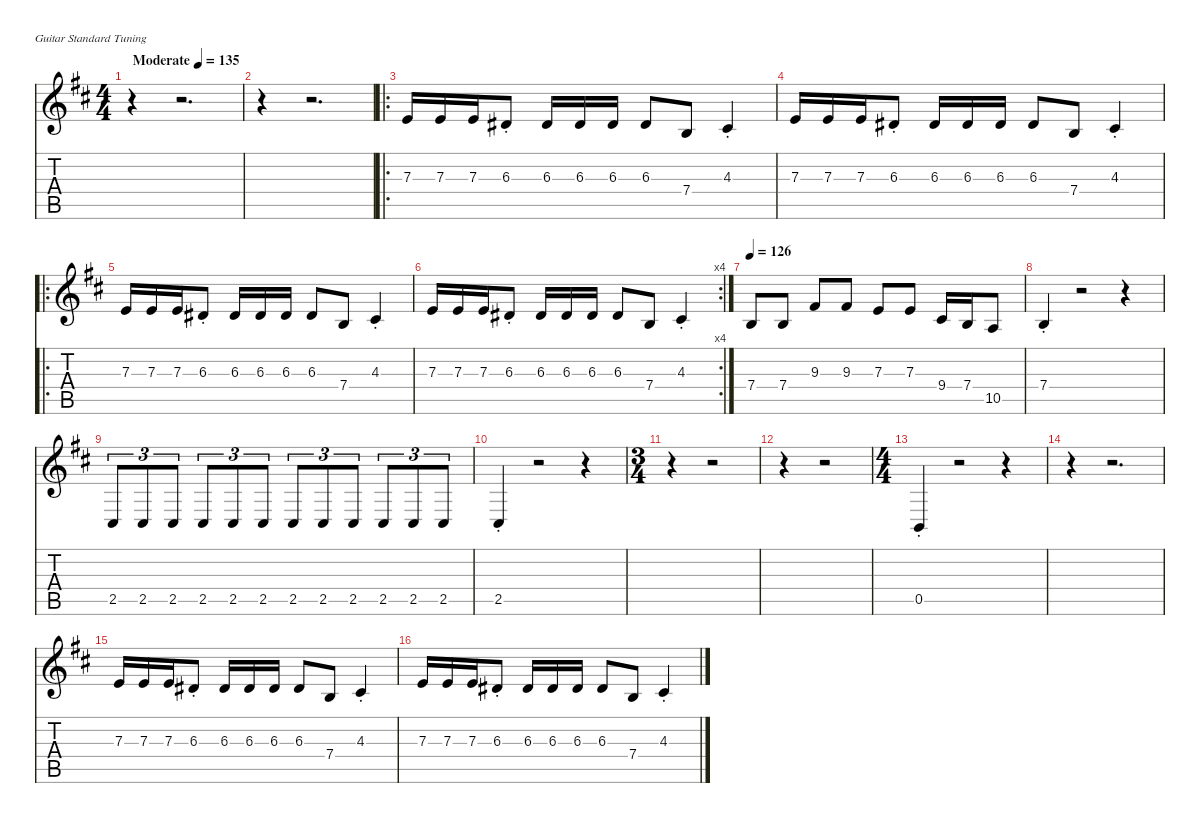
\defaultSystemsLayout 4
\hideDynamics
\bracketExtendMode nobrackets
\singleTrackTrackNamePolicy hidden
\multiTrackTrackNamePolicy hidden
\firstSystemTrackNameMode fullname
\firstSystemTrackNameOrientation horizontal
\otherSystemsTrackNameOrientation horizontal
\track ("Trumpet" "tpt.") {instrument trumpet}
\staff {score tabs}
\tuning (E4 B3 G3 D3 A2 E2)
\displaytranspose 2
\ts (4 4)
\beaming (8 2 2 2 2)
\tempo (135 "Moderate")
\clef g2
\ks d
r.4{dy f instrument trumpet beam Down} r.2{d beam Down} |
r.4{beam Down} r.2{d beam Down} |
\ro
7.3{acc forcenatural}.16{beam Up} 7.3{acc forcenatural}.16{beam Up} 7.3{acc forcenatural}.16{beam Up} 6.3{st acc #}.8{beam Up} 6.3{acc #}.16{beam Up} 6.3{acc #}.16{beam Up} 6.3{acc #}.16{beam Up} 6.3{acc #}.8{beam Up} 7.4{acc forcenatural}.8{beam Up} 4.3{st acc #}.4{beam Up} |
7.3{acc forcenatural}.16{beam Up} 7.3{acc forcenatural}.16{beam Up} 7.3{acc forcenatural}.16{beam Up} 6.3{st acc #}.8{beam Up} 6.3{acc #}.16{beam Up} 6.3{acc #}.16{beam Up} 6.3{acc #}.16{beam Up} 6.3{acc #}.8{beam Up} 7.4{acc forcenatural}.8{beam Up} 4.3{st acc #}.4{beam Up} |
\ro
7.3{acc forcenatural}.16{beam Up} 7.3{acc forcenatural}.16{beam Up} 7.3{acc forcenatural}.16{beam Up} 6.3{st acc #}.8{beam Up} 6.3{acc #}.16{beam Up} 6.3{acc #}.16{beam Up} 6.3{acc #}.16{beam Up} 6.3{acc #}.8{beam Up} 7.4{acc forcenatural}.8{beam Up} 4.3{st acc #}.4{beam Up} |
\rc 4
7.3{acc forcenatural}.16{beam Up} 7.3{acc forcenatural}.16{beam Up} 7.3{acc forcenatural}.16{beam Up} 6.3{st acc #}.8{beam Up} 6.3{acc #}.16{beam Up} 6.3{acc #}.16{beam Up} 6.3{acc #}.16{beam Up} 6.3{acc #}.8{beam Up} 7.4{acc forcenatural}.8{beam Up} 4.3{st acc #}.4{beam Up} |
\tempo 126
7.4{acc forcenatural}.8{dy mf beam Up} 7.4{acc forcenatural}.8{beam Up} 9.3{acc #}.8{beam Up} 9.3{acc #}.8{beam Up} 7.3{acc forcenatural}.8{beam Up} 7.3{acc forcenatural}.8{beam Up} 9.4{acc #}.16{beam Up} 7.4{acc forcenatural}.16{beam Up} 10.5{acc forcenatural}.8{beam Up} |
7.4{st acc forcenatural}.4{beam Up} r.2{beam Up} r.4{beam Up} |
2.5{acc #}.8{tu (3 2) beam Up} 2.5{acc #}.8{tu (3 2) beam Up} 2.5{acc #}.8{tu (3 2) beam Up} 2.5{acc #}.8{tu (3 2) beam Up} 2.5{acc #}.8{tu (3 2) beam Up} 2.5{acc #}.8{tu (3 2) beam Up} 2.5{acc #}.8{tu (3 2) beam Up} 2.5{acc #}.8{tu (3 2) beam Up} 2.5{acc #}.8{tu (3 2) beam Up} 2.5{acc #}.8{tu (3 2) beam Up} 2.5{acc #}.8{tu (3 2) beam Up} 2.5{acc #}.8{tu (3 2) beam Up} |
2.5{st acc #}.4{beam Up} r.2{beam Up} r.4{beam Up} |
\ts (3 4)
\beaming (8 2 2 2)
r.4{beam Down} r.2{beam Down} |
r.4{beam Down} r.2{beam Down} |
\ts (4 4)
\beaming (8 2 2 2 2)
0.5{st acc forcenatural}.4{beam Up} r.2{beam Up} r.4{beam Up} |
r.4{beam Down} r.2{d beam Down} |
7.3{acc forcenatural}.16{dy f beam Up} 7.3{acc forcenatural}.16{beam Up} 7.3{acc forcenatural}.16{beam Up} 6.3{st acc #}.8{beam Up} 6.3{acc #}.16{beam Up} 6.3{acc #}.16{beam Up} 6.3{acc #}.16{beam Up} 6.3{acc #}.8{beam Up} 7.4{acc forcenatural}.8{beam Up} 4.3{st acc #}.4{beam Up} |
7.3{acc forcenatural}.16{beam Up} 7.3{acc forcenatural}.16{beam Up} 7.3{acc forcenatural}.16{beam Up} 6.3{st acc #}.8{beam Up} 6.3{acc #}.16{beam Up} 6.3{acc #}.16{beam Up} 6.3{acc #}.16{beam Up} 6.3{acc #}.8{beam Up} 7.4{acc forcenatural}.8{beam Up} 4.3{st acc #}.4{beam Up}
